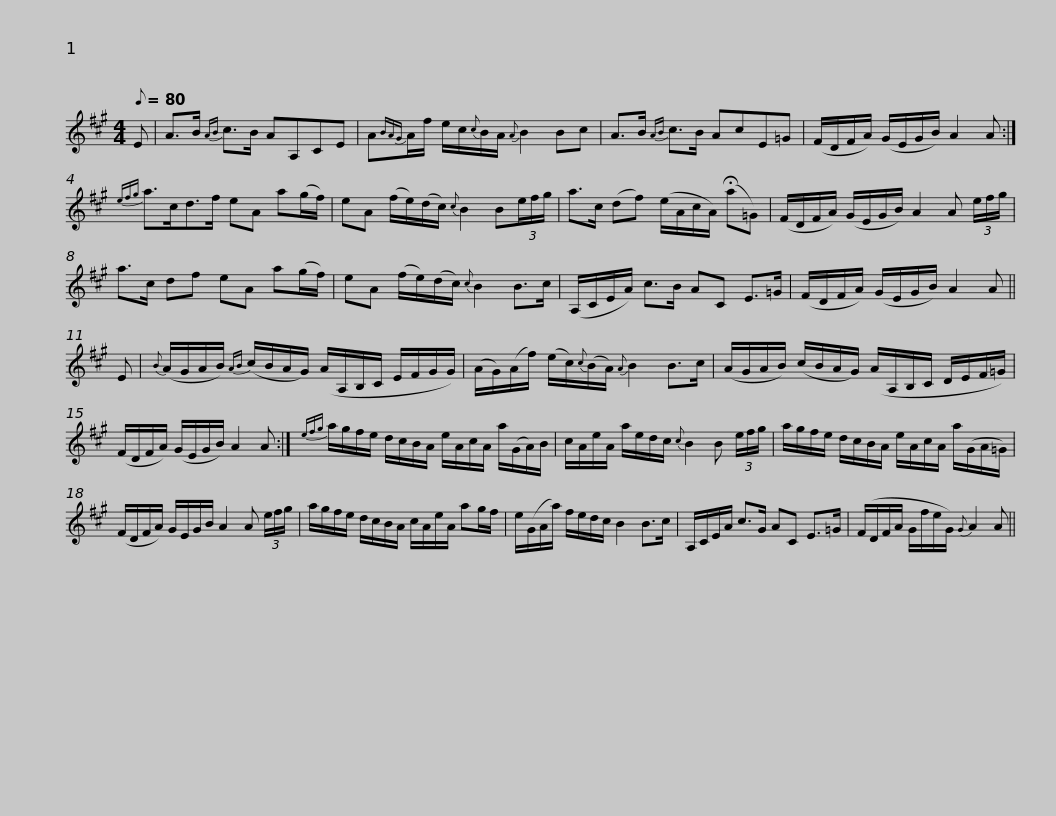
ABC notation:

X:1
L:1/8
Q:1/8=80
M:4/4
I:linebreak $
K:A
V:1 treble
V:1
 E | A>B{AB} c>B AA,CE | A{BAG}A/f/ e/c/{c}B/A/{A} B2 Bc | A>B{AB} c>B AcE=G |$ (F/D/F/A/) (G/E/G/B/) A2 A :| %5
{efg} a>cd>f eA a(g/f/) | eA (f/e/)(d/c/){c} B2 B(3e/f/g/ | a>c (df) (e/A/c/A/) (!fermata!a=G) |$ (F/D/F/A/) (G/E/G/B/) A2 A (3e/f/g/ | a>c df eA a(g/f/) | %10
 eA (f/e/)(d/c/){c} B2 B>c | (A,/C/E/A/) c>B AC E>=G |$ (F/D/F/A/) (G/E/G/B/) A2 A || E |{B} (A/G/A/B/){AB} (c/B/A/G/) (A/A,/B,/C/ E/F/G/G/) | %15
 (A/G/)(A/f/) (e/c/){c}(B/A/){A} B2 B>c |$ (A/G/A/B/) (c/B/A/G/) (A/A,/B,/C/ D/E/F/=G/) | (F/D/F/A/) (G/E/G/B/) A2 A :|{efg} a/g/f/e/ d/c/B/A/ e/A/c/A/ a/(G/A/)B/ |$ c/A/e/A/ a/e/d/c/{c} B2 B (3e/f/g/ | %20
 a/g/f/e/ d/c/B/A/ e/A/c/A/ a/(G/A/=G/) | (F/D/F/A/) G/E/G/B/ A2 A (3e/f/g/ |$ a/g/f/e/ d/c/B/A/ c/A/e/A/ ag/f/ | e/(G/A/a/) f/e/d/c/ B2 B>c | A,/C/E/A/ c>G AC E>=G |$ %25
 (F/D/F/A/ G/f/e/G/){G} A2 A || %26
